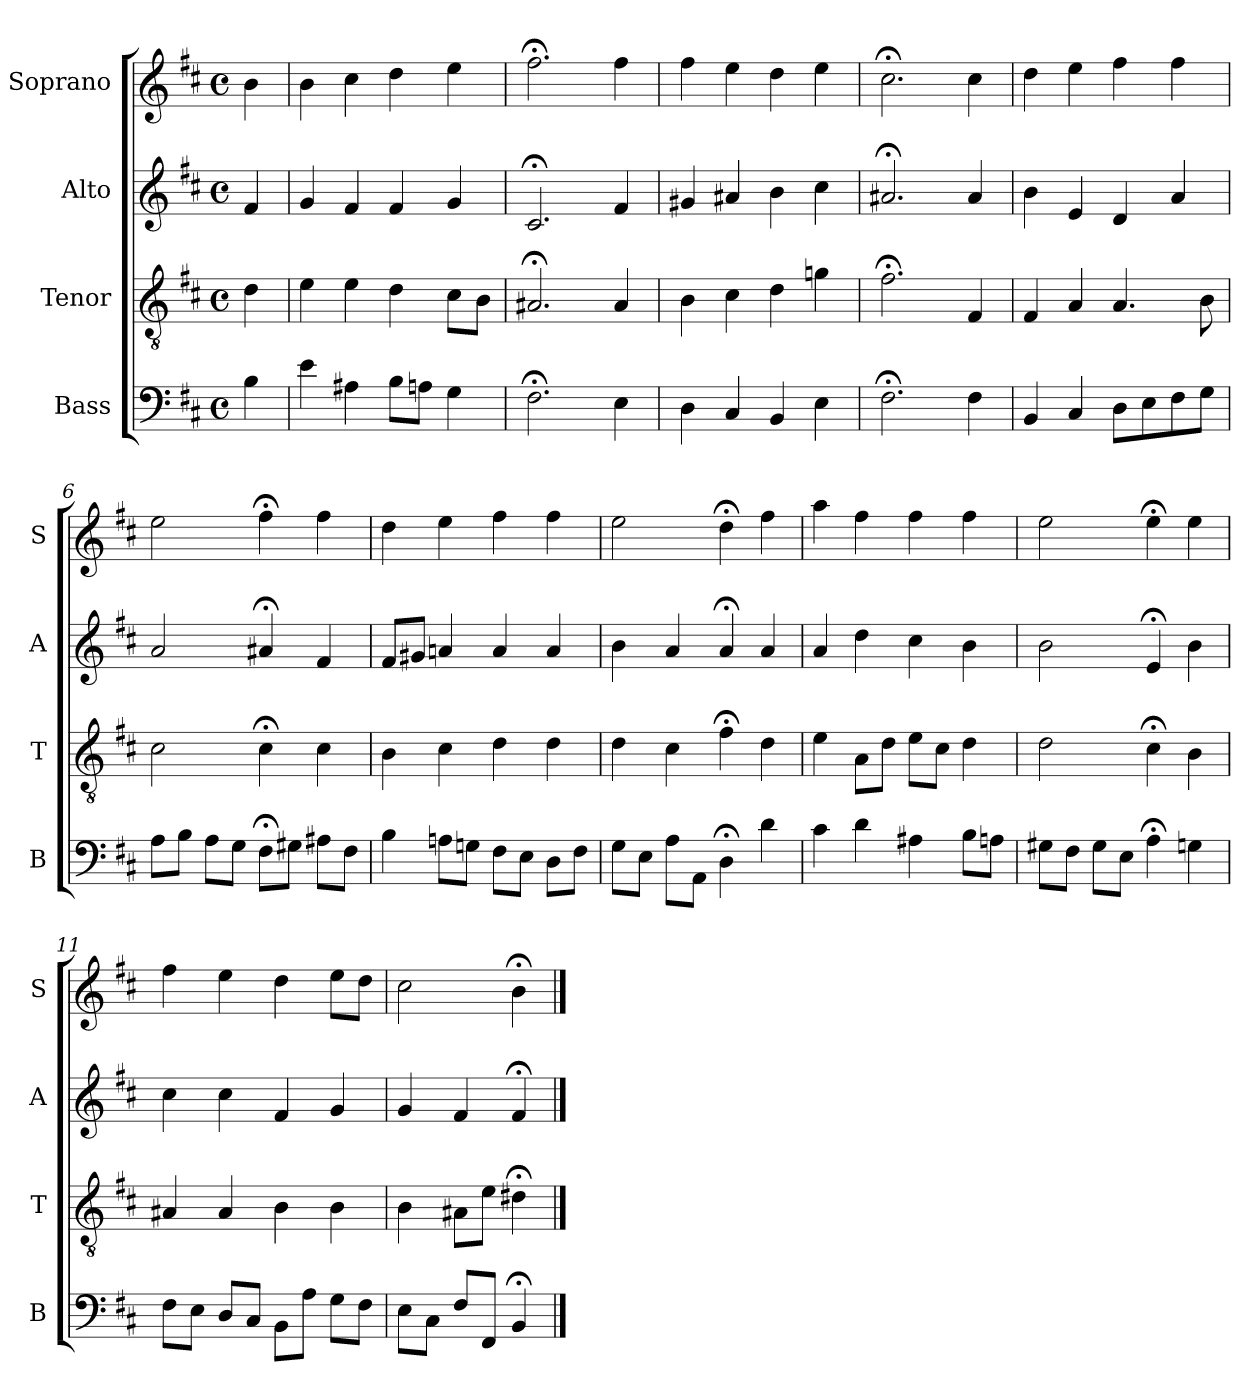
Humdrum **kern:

**kern	**kern	**kern	**kern
*part4	*part3	*part2	*part1
*staff4	*staff3	*staff2	*staff1
*I"Bass	*I"Tenor	*I"Alto	*I"Soprano
*I'B	*I'T	*I'A	*I'S
*clefF4	*clefGv2	*clefG2	*clefG2
*k[f#c#]	*k[f#c#]	*k[f#c#]	*k[f#c#]
*b:	*b:	*b:	*b:
*M4/4	*M4/4	*M4/4	*M4/4
*met(c)	*met(c)	*met(c)	*met(c)
*MM100	*MM100	*MM100	*MM100
=	=	=	=
4B	4d	4f#	4b
=1	=1	=1	=1
4e	4e	4g	4b
4A#X	4e	4f#	4cc#
8BL	4d	4f#	4dd
8AnJ	.	.	.
4G	8c#L	4g	4ee
.	8BJ	.	.
=2	=2	=2	=2
2.F#;<	2.A#X;<	2.c#;<	2.ff#;<
4E	4A#	4f#	4ff#
=3	=3	=3	=3
4D	4B	4g#X	4ff#
4C#	4c#	4a#X	4ee
4BB	4d	4b	4dd
4E	4gn	4cc#	4ee
=4	=4	=4	=4
2.F#;<	2.f#;<	2.a#X;<	2.cc#;<
4F#	4F#	4a#	4cc#
=5	=5	=5	=5
4BB	4F#	4b	4dd
4C#	4A	4e	4ee
8DL	4.A	4d	4ff#
8E	.	.	.
8F#	.	4a	4ff#
8GJ	8B	.	.
=6	=6	=6	=6
8AL	2c#	2a	2ee
8BJ	.	.	.
8AL	.	.	.
8GJ	.	.	.
8F#;<L	4c#;<	4a#X;<	4ff#;<
8G#XJ	.	.	.
8A#XL	4c#	4f#	4ff#
8F#J	.	.	.
=7	=7	=7	=7
4B	4B	8f#L	4ddi
.	.	8g#XiJ	.
8AnL	4c#	4ani	4eei
8GnJ	.	.	.
8F#L	4d	4a	4ff#
8EJ	.	.	.
8DL	4d	4a	4ff#
8F#J	.	.	.
=8	=8	=8	=8
8GL	4d	4b	2ee
8EJ	.	.	.
8AL	4c#	4a	.
8AAJ	.	.	.
4D;<	4f#;<	4a;<	4dd;<
4d	4d	4a	4ff#
=9	=9	=9	=9
4c#	4e	4a	4aa
4d	8AL	4dd	4ff#
.	8dJ	.	.
4A#X	8eL	4cc#	4ff#
.	8c#J	.	.
8BL	4d	4b	4ff#
8AnJ	.	.	.
=10	=10	=10	=10
8G#XL	2d	2b	2ee
8F#J	.	.	.
8G#L	.	.	.
8EJ	.	.	.
4A;<	4c#;<	4e;<	4ee;<
4Gn	4B	4b	4ee
=11	=11	=11	=11
8F#L	4A#X	4cc#	4ff#
8EJ	.	.	.
8DL	4A#	4cc#	4ee
8C#J	.	.	.
8BBL	4B	4f#	4dd
8AJ	.	.	.
8GL	4B	4g	8eeL
8F#J	.	.	8ddJ
=12	=12	=12	=12
8EL	4B	4g	2cc#
8C#J	.	.	.
8F#L	8A#XL	4f#	.
8FF#J	8eJ	.	.
4BB;<	4d#X;<	4f#;<	4b;<
==	==	==	==
*-	*-	*-	*-
